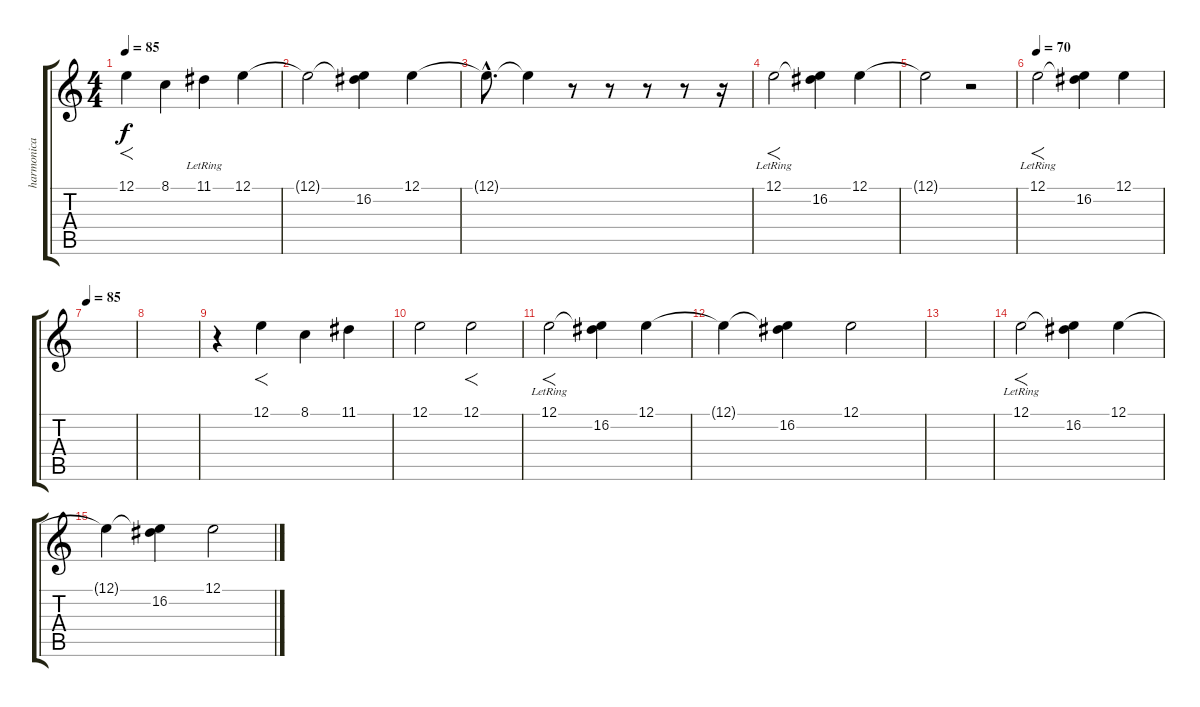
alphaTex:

\track ("harmonica" "harmonica") {instrument harmonica}
\staff {score tabs}
\tuning (E4 B3 G3 D3 A2 E2) {hide}
\ts (4 4)
\tempo 85
\clef g2
\ks c
12.1.4{f dy f} 8.1.4 11.1{lr}.4 12.1.4 |
12.1{t}.2 (12.1{t} 16.2).4 12.1.4 |
12.1{hac t}.8{d} 12.1{t}.4 r.8 r.8 r.8 r.8 r.16 |
12.1{lr}.2{f} (12.1{t} 16.2).4 12.1.4 |
12.1{t}.2 r.2 |
\tempo 70
12.1{lr}.2{f} (12.1{t} 16.2).4 12.1.4 |
\tempo 85
|
|
r.4 12.1.4{f} 8.1.4 11.1.4 |
12.1.2 12.1.2{f} |
12.1{lr}.2{f} (12.1{t} 16.2).4 12.1.4 |
12.1{t}.4 (12.1{t} 16.2).4 12.1.2 |
|
12.1{lr}.2{f} (12.1{t} 16.2).4 12.1.4 |
12.1{t}.4 (12.1{t} 16.2).4 12.1.2
